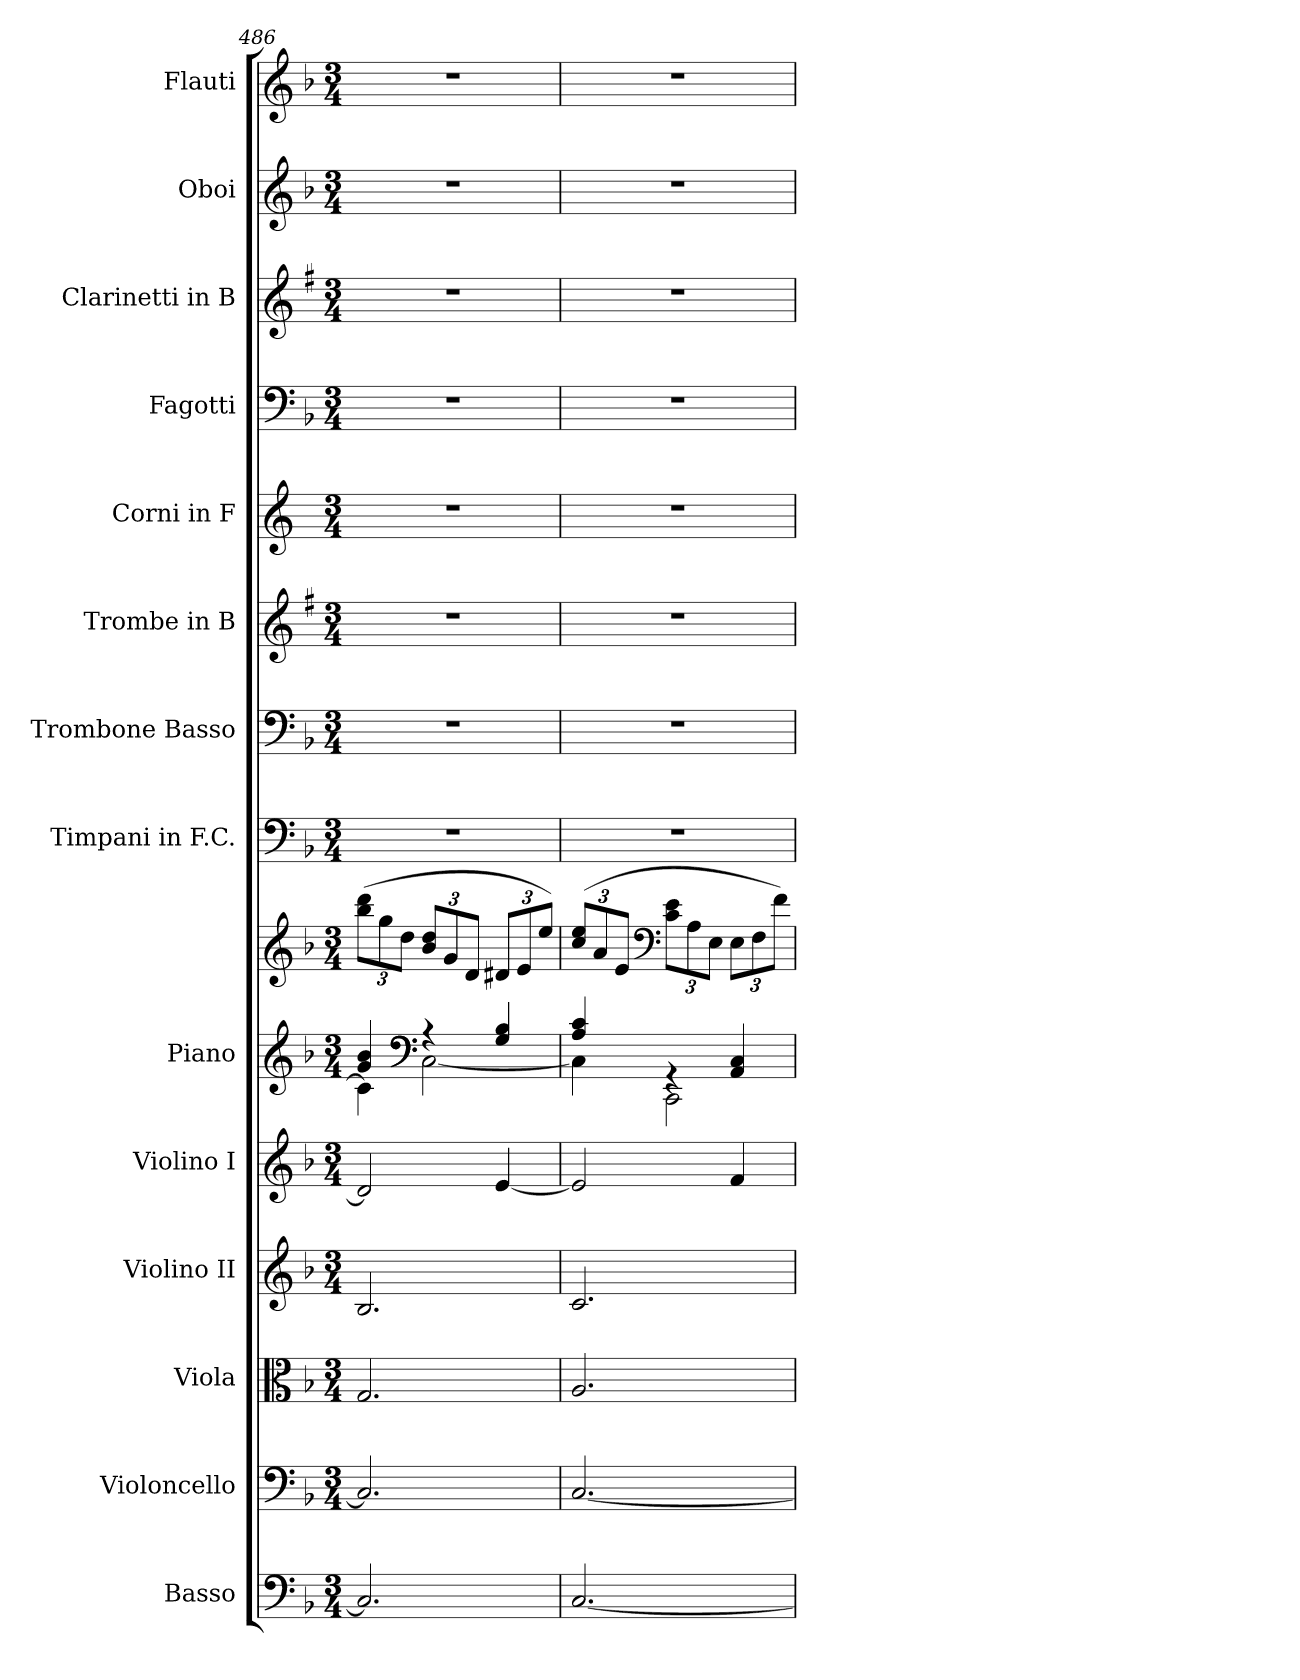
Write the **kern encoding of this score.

**kern	**kern	**kern	**kern	**kern	**kern	**kern	**kern	**kern	**kern	**kern	**kern	**kern	**kern	**kern
*part14	*part13	*part12	*part11	*part10	*part9	*part9	*part8	*part7	*part6	*part5	*part4	*part3	*part2	*part1
*staff15	*staff14	*staff13	*staff12	*staff11	*staff10	*staff9	*staff8	*staff7	*staff6	*staff5	*staff4	*staff3	*staff2	*staff1
*I"Basso	*I"Violoncello	*I"Viola	*I"Violino II	*I"Violino I	*I"Piano	*	*I"Timpani in F.C.	*I"Trombone Basso	*I"Trombe in B	*I"Corni in F	*I"Fagotti	*I"Clarinetti in B	*I"Oboi	*I"Flauti
*	*	*	*	*	*I'Pno.	*	*I'Timp.	*	*	*	*	*	*I'Ob.	*I'Fl.
*clefF4	*clefF4	*clefC3	*clefG2	*clefG2	*clefG2	*clefG2	*clefF4	*clefF4	*clefG2	*clefG2	*clefF4	*clefG2	*clefG2	*clefG2
*ITrd7c12	*	*	*	*	*	*	*	*	*ITrd1c2	*ITrd4c7	*	*ITrd1c2	*	*
*k[b-]	*k[b-]	*k[b-]	*k[b-]	*k[b-]	*k[b-]	*k[b-]	*k[b-]	*k[b-]	*k[b-]	*k[b-]	*k[b-]	*k[b-]	*k[b-]	*k[b-]
*M3/4	*M3/4	*M3/4	*M3/4	*M3/4	*M3/4	*M3/4	*M3/4	*M3/4	*M3/4	*M3/4	*M3/4	*M3/4	*M3/4	*M3/4
=486	=486	=486	=486	=486	=486	=486	=486	=486	=486	=486	=486	=486	=486	=486
*	*	*	*	*	*^	*	*	*	*	*	*	*	*	*
*	*	*	*	*	*	*	*Xbrackettup	*	*	*	*	*	*	*	*
2.CC/]	2.C/]	2.G/	2.B-/	2d/]	4g/ 4b-/	4c\]	(>12bb-\ 12ddd\L	2.r	2.r	2.r	2.r	2.r	2.r	2.r	2.r
.	.	.	.	.	.	.	12gg\	.	.	.	.	.	.	.	.
.	.	.	.	.	.	.	12dd\J	.	.	.	.	.	.	.	.
*	*	*	*	*	*clefF4	*	*	*	*	*	*	*	*	*	*
.	.	.	.	.	4r	[2C\	12b-/ 12dd/L	.	.	.	.	.	.	.	.
.	.	.	.	.	.	.	12g/	.	.	.	.	.	.	.	.
.	.	.	.	.	.	.	12d/J	.	.	.	.	.	.	.	.
.	.	.	.	[4e/	4G/ 4B-/	.	12d#X/L	.	.	.	.	.	.	.	.
.	.	.	.	.	.	.	12e/	.	.	.	.	.	.	.	.
.	.	.	.	.	.	.	12ee/J)	.	.	.	.	.	.	.	.
!!LO:PB:g=z
=487	=487	=487	=487	=487	=487	=487	=487	=487	=487	=487	=487	=487	=487	=487	=487
[2.CC/	[2.C/	2.A/	2.c/	2e/]	4A/ 4c/	4C\]	(>12cc/ 12ee/L	2.r	2.r	2.r	2.r	2.r	2.r	2.r	2.r
.	.	.	.	.	.	.	12a/	.	.	.	.	.	.	.	.
.	.	.	.	.	.	.	12e/J	.	.	.	.	.	.	.	.
*	*	*	*	*	*	*	*clefF4	*	*	*	*	*	*	*	*
.	.	.	.	.	4rGG	2CC\	12c\ 12e\L	.	.	.	.	.	.	.	.
.	.	.	.	.	.	.	12A\	.	.	.	.	.	.	.	.
.	.	.	.	.	.	.	12E\J	.	.	.	.	.	.	.	.
.	.	.	.	4f/	4AA/ 4C/	.	12E\L	.	.	.	.	.	.	.	.
.	.	.	.	.	.	.	12F\	.	.	.	.	.	.	.	.
.	.	.	.	.	.	.	12f\J)	.	.	.	.	.	.	.	.
*	*	*	*	*	*v	*v	*	*	*	*	*	*	*	*	*
=	=	=	=	=	=	=	=	=	=	=	=	=	=	=
*-	*-	*-	*-	*-	*-	*-	*-	*-	*-	*-	*-	*-	*-	*-
